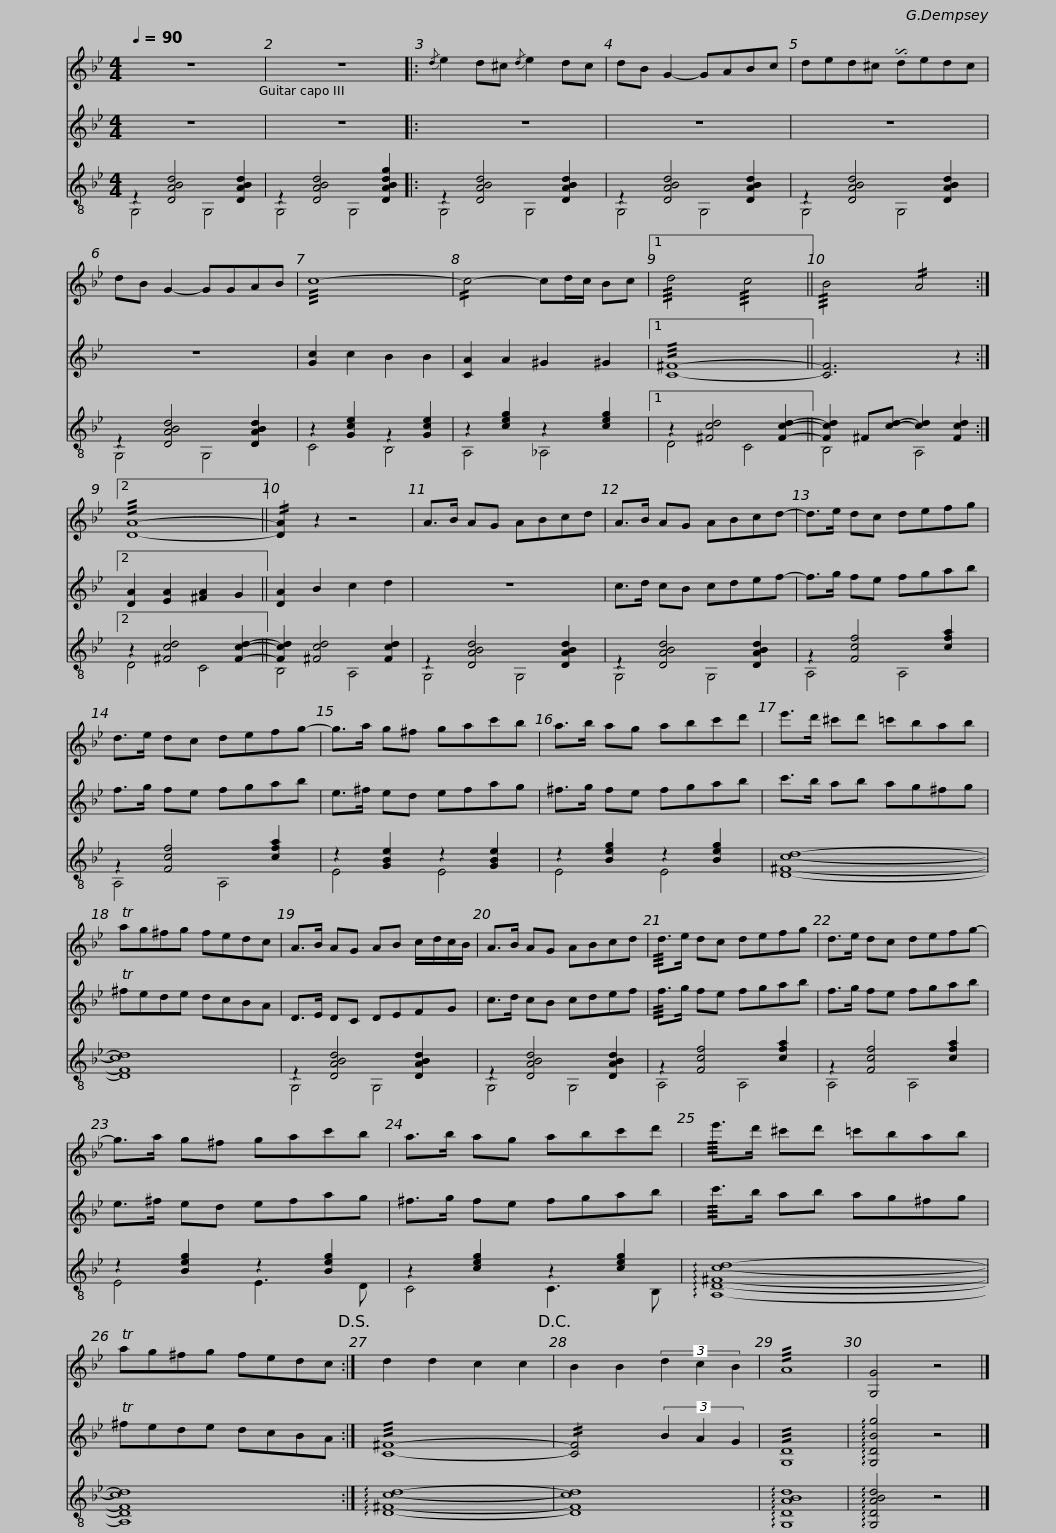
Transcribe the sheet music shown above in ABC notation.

X:1
%%score 1 2 ( 3 4 )
L:1/8
Q:1/4=90
M:4/4
I:linebreak $
K:Bb
V:1 treble
V:2 treble
V:3 treble-8
V:4 treble-8
V:1
 z8 | z8 |:{/d} e2 d^c{/d} e2 dc | dB G2- GABc | ded^c !invertedturn!dedc |$ %5
 dB G2- GGAB | !///!c8- | !//!c4- cd/-c/ Bc |1 !///!d4 !///!c4 || !///!B4 !//!A4 :|2$ %10
 !///![DA]8- || !//![DA]2 z2 z4 | A>B AG ABcd | A>B AG ABcd- | d>e dc defg |$ %15
 d>e dc defg- | g>a g^f gac'b | a>b ag abc'd' | e'>d' ^c'd' =c'bab |$ Tag^fg fedc | %20
 A>B AG AB c/-d/c/B/ | A>B AG ABcd | !///!d>e dc defg |$ d>e dc defg- | g>a g^f gac'b | %25
 a>b ag abc'd' | !///!e'>d' ^c'd' =c'bab |$ Tag^fg fedc!D.S.! :| d2 d2 c2 c2!D.C.! | B2 B2 (3d2 c2 B2 | %30
 !///!A8 | [G,G]4 z4 |] %32
V:2
 z8 | z8 |: z8 | z8 | z8 |$ %5
 z8 | [Gc]2 c2 B2 B2 | [CA]2 A2 ^G2 ^G2 |1 !///![C^F]8- || [CF]6 z2 :|2$ %10
 [DA]2 [EA]2 [^FA]2 G2 || [DA]2 B2 c2 d2 | z8 | c>d cB cdef- | f>g fe fgab |$ %15
 f>g fe fgab | e>^f ed efag | ^f>g fe fgab | c'>b ab ag^fg |$ T^fede dcBA | %20
 D>E DC DEFG | c>d cB cdef | !///!f>g fe fgab |$ f>g fe fgab | e>^f ed efag | %25
 ^f>g fe fgab | !///!c'>b ab ag^fg |$ T^fede dcBA :| !///![C^F]8- | !//![CF]4 (3B2 A2 G2 | %30
 !///![G,D]8 | !arpeggio![G,DBg]4 z4 |] %32
V:3
 z2 [DABd]4 [DABd]2 | z2 [DABd]4 [DABdg]2 |: z2 [DABd]4 [DABd]2 | z2 [DABd]4 [DABd]2 | z2 [DABd]4 [DABd]2 |$ %5
 z2 [DABd]4 [DABd]2 | z2 [Gce]2 z2 [Gce]2 | z2 [ceg]2 z2 [ceg]2 |1 z2 [^Fcd]4 [Fcd]2- || [Fcd]2 ^F[cd]- [cd]2 [Fcd]2 :|2$ %10
 z2 [^Fcd]4 [Fcd]2- || [Fcd]2 [^Fcd]4 [Fcd]2 | z2 [DABd]4 [DABd]2 | z2 [DABd]4 [DABd]2 | z2 [Fcf]4 [cfa]2 |$ %15
 z2 [Fcf]4 [cfa]2 | z2 [GBe]2 z2 [GBe]2 | z2 [Beg]2 z2 [Beg]2 | [D^Fcd]8- |$ D8 | %20
 z2 [DABd]4 [DABd]2 | z2 [DABd]4 [DABd]2 | z2 [Fcf]4 [cfa]2 |$ z2 [Fcf]4 [cfa]2 | z2 [Beg]2 z2 [Beg]2 | %25
 z2 [ceg]2 z2 [ceg]2 | !arpeggio![A,D^Fcd]8- |$ [A,D]8 :| !arpeggio![D^Fcd]8- | D8 | %30
 !arpeggio![G,DABd]8 | !arpeggio![G,DABd]4 z4 |] %32
V:4
 G,4 G,4 | G,4 G,4 |: G,4 G,4 | G,4 G,4 | G,4 G,4 |$ %5
 G,4 G,4 | C4 B,4 | A,4 _A,4 |1 D4 C4 || B,4 A,4 :|2$ %10
 D4 C4 || B,4 A,4 | G,4 G,4 | G,4 G,4 | A,4 A,4 |$ %15
 A,4 A,4 | E4 E4 | E4 E4 | x8 |$ [Fcd]8 | %20
 G,4 G,4 | G,4 G,4 | A,4 A,4 |$ A,4 A,4 | E4 E3 D | %25
 C4 C3 B, | x8 |$ [Fcd]8 :| x8 | [Fcd]8 | %30
 x8 | x8 |] %32
